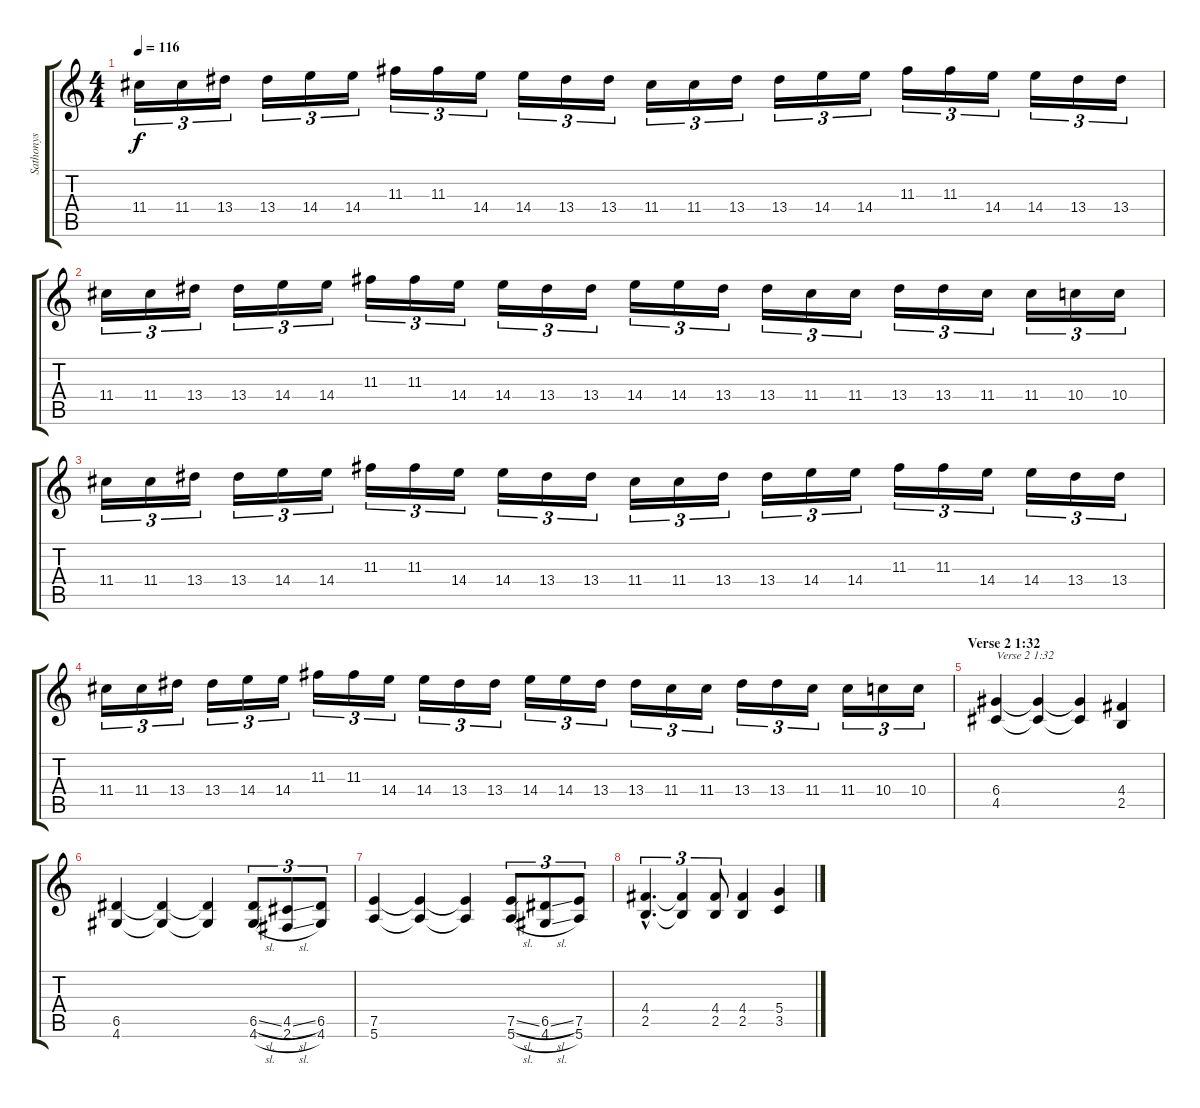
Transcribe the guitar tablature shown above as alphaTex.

\track ("Sathonys" "Sathonys") {instrument distortionguitar}
\staff {score tabs}
\tuning (E4 B3 G3 D3 A2 E2) {hide}
\ts (4 4)
\tempo 116
\clef g2
\ks c
11.4.16{tu (3 2) dy f} 11.4.16{tu (3 2)} 13.4.16{tu (3 2)} 13.4.16{tu (3 2)} 14.4.16{tu (3 2)} 14.4.16{tu (3 2)} 11.3.16{tu (3 2)} 11.3.16{tu (3 2)} 14.4.16{tu (3 2)} 14.4.16{tu (3 2)} 13.4.16{tu (3 2)} 13.4.16{tu (3 2)} 11.4.16{tu (3 2)} 11.4.16{tu (3 2)} 13.4.16{tu (3 2)} 13.4.16{tu (3 2)} 14.4.16{tu (3 2)} 14.4.16{tu (3 2)} 11.3.16{tu (3 2)} 11.3.16{tu (3 2)} 14.4.16{tu (3 2)} 14.4.16{tu (3 2)} 13.4.16{tu (3 2)} 13.4.16{tu (3 2)} |
11.4.16{tu (3 2)} 11.4.16{tu (3 2)} 13.4.16{tu (3 2)} 13.4.16{tu (3 2)} 14.4.16{tu (3 2)} 14.4.16{tu (3 2)} 11.3.16{tu (3 2)} 11.3.16{tu (3 2)} 14.4.16{tu (3 2)} 14.4.16{tu (3 2)} 13.4.16{tu (3 2)} 13.4.16{tu (3 2)} 14.4.16{tu (3 2)} 14.4.16{tu (3 2)} 13.4.16{tu (3 2)} 13.4.16{tu (3 2)} 11.4.16{tu (3 2)} 11.4.16{tu (3 2)} 13.4.16{tu (3 2)} 13.4.16{tu (3 2)} 11.4.16{tu (3 2)} 11.4.16{tu (3 2)} 10.4.16{tu (3 2)} 10.4.16{tu (3 2)} |
11.4.16{tu (3 2)} 11.4.16{tu (3 2)} 13.4.16{tu (3 2)} 13.4.16{tu (3 2)} 14.4.16{tu (3 2)} 14.4.16{tu (3 2)} 11.3.16{tu (3 2)} 11.3.16{tu (3 2)} 14.4.16{tu (3 2)} 14.4.16{tu (3 2)} 13.4.16{tu (3 2)} 13.4.16{tu (3 2)} 11.4.16{tu (3 2)} 11.4.16{tu (3 2)} 13.4.16{tu (3 2)} 13.4.16{tu (3 2)} 14.4.16{tu (3 2)} 14.4.16{tu (3 2)} 11.3.16{tu (3 2)} 11.3.16{tu (3 2)} 14.4.16{tu (3 2)} 14.4.16{tu (3 2)} 13.4.16{tu (3 2)} 13.4.16{tu (3 2)} |
11.4.16{tu (3 2)} 11.4.16{tu (3 2)} 13.4.16{tu (3 2)} 13.4.16{tu (3 2)} 14.4.16{tu (3 2)} 14.4.16{tu (3 2)} 11.3.16{tu (3 2)} 11.3.16{tu (3 2)} 14.4.16{tu (3 2)} 14.4.16{tu (3 2)} 13.4.16{tu (3 2)} 13.4.16{tu (3 2)} 14.4.16{tu (3 2)} 14.4.16{tu (3 2)} 13.4.16{tu (3 2)} 13.4.16{tu (3 2)} 11.4.16{tu (3 2)} 11.4.16{tu (3 2)} 13.4.16{tu (3 2)} 13.4.16{tu (3 2)} 11.4.16{tu (3 2)} 11.4.16{tu (3 2)} 10.4.16{tu (3 2)} 10.4.16{tu (3 2)} |
\section ("" "Verse 2 1:32")
(6.4 4.5).4{txt "Verse 2 1:32"} (6.4{t} 4.5{t}).4 (6.4{t} 4.5{t}).4 (4.4 2.5).4 |
(6.5 4.6).4 (6.5{t} 4.6{t}).4 (6.5{t} 4.6{t}).4 (6.5{sl} 4.6{sl}).8{tu (3 2)} (4.5{sl} 2.6{sl}).8{tu (3 2)} (6.5 4.6).8{tu (3 2)} |
(7.5 5.6).4 (7.5{t} 5.6{t}).4 (7.5{t} 5.6{t}).4 (7.5{sl} 5.6{sl}).8{tu (3 2)} (6.5{sl} 4.6{sl}).8{tu (3 2)} (7.5 5.6).8{tu (3 2)} |
(4.4{hac} 2.5{hac}).4{d tu (3 2)} (4.4{t} 2.5{t}).4{tu (3 2)} (4.4 2.5).8{tu (3 2)} (4.4 2.5).4 (5.4 3.5).4
